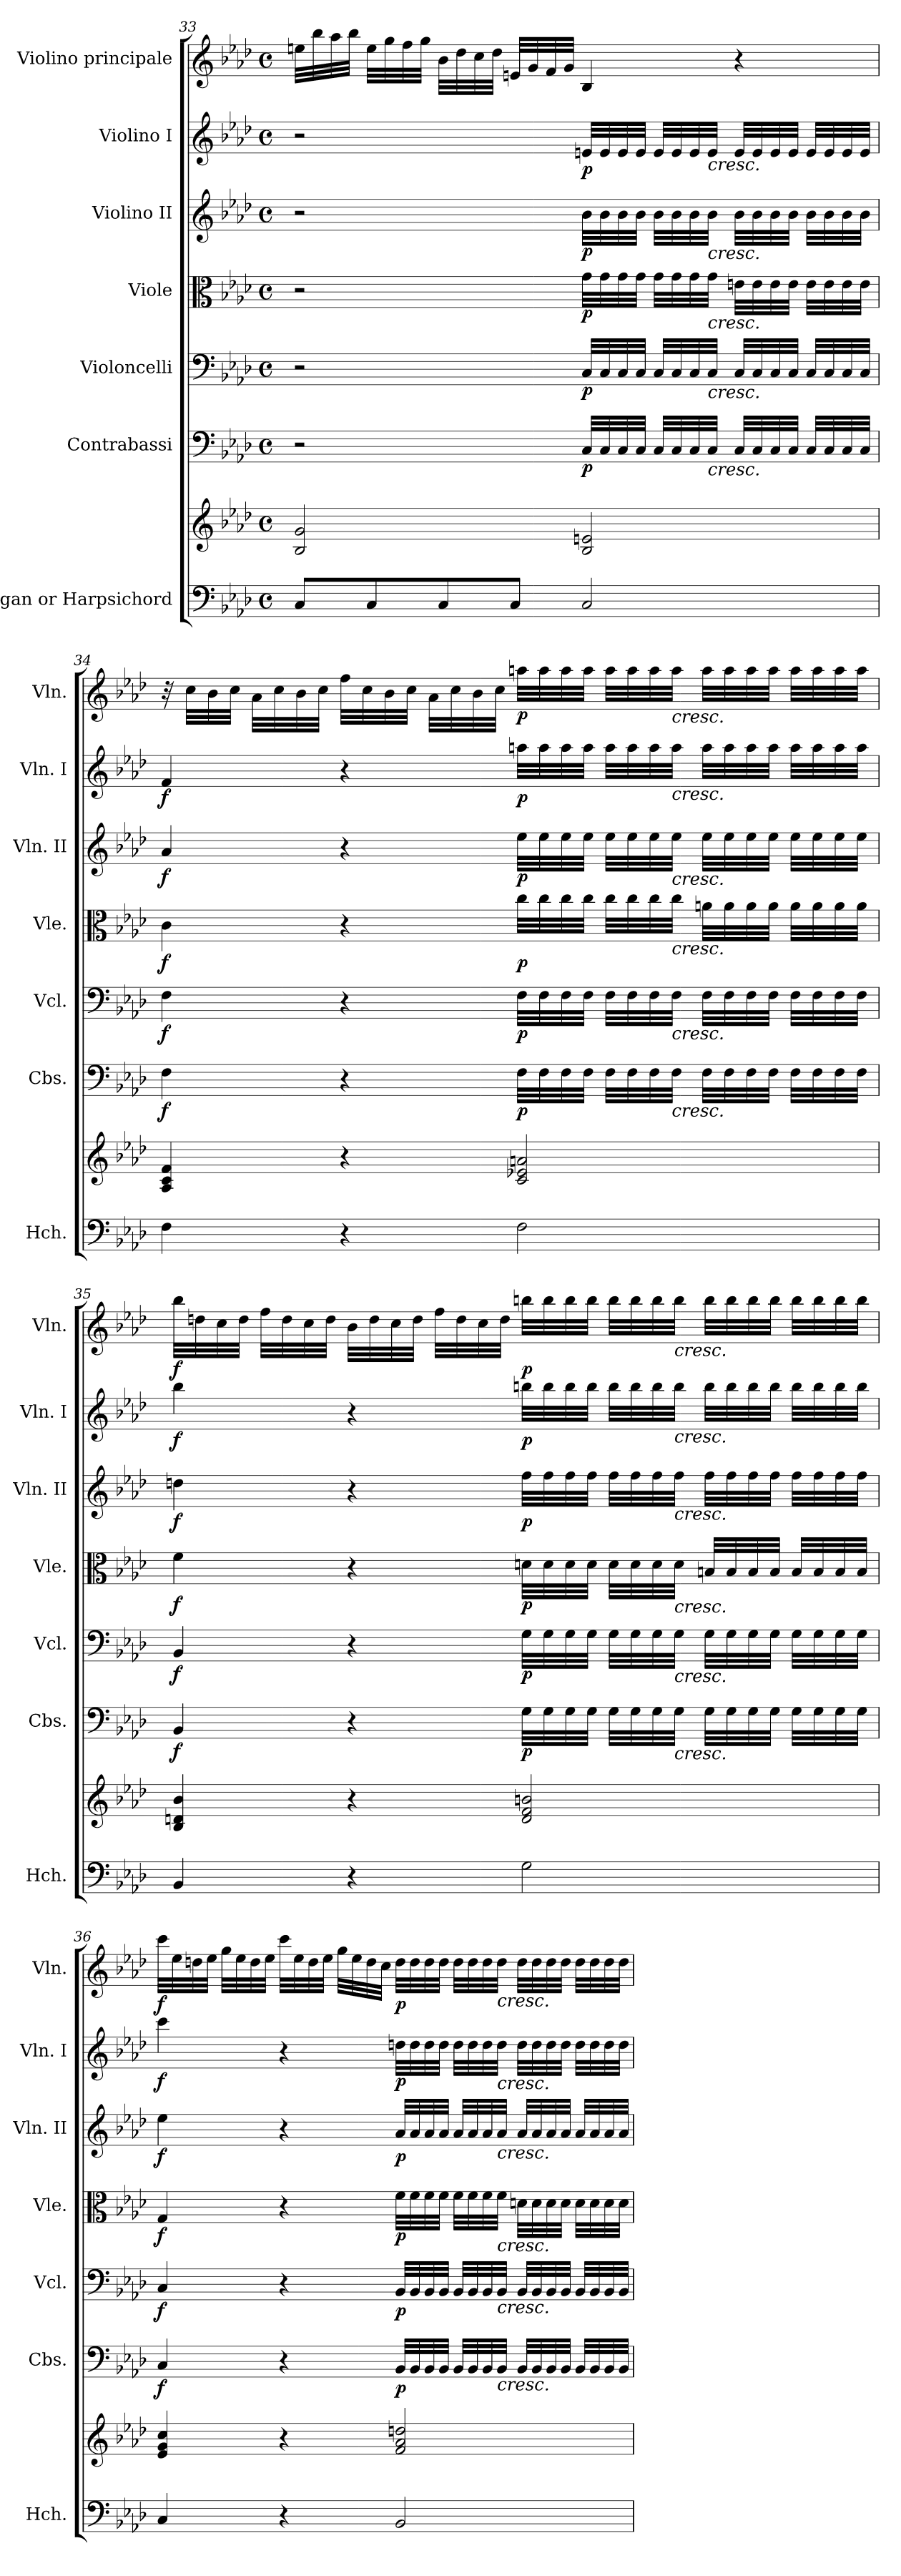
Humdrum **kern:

**kern	**kern	**kern	**dynam	**kern	**dynam	**kern	**dynam	**kern	**dynam	**kern	**dynam	**kern	**dynam
*part7	*part7	*part6	*part6	*part5	*part5	*part4	*part4	*part3	*part3	*part2	*part2	*part1	*part1
*staff8	*staff7	*staff6	*staff6	*staff5	*staff5	*staff4	*staff4	*staff3	*staff3	*staff2	*staff2	*staff1	*staff1
*I"Organ or Harpsichord	*	*I"Contrabassi	*	*I"Violoncelli	*	*I"Viole	*	*I"Violino II	*	*I"Violino I	*	*I"Violino principale	*
*I'Hch.	*	*I'Cbs.	*	*I'Vcl.	*	*I'Vle.	*	*I'Vln. II	*	*I'Vln. I	*	*I'Vln.	*
*clefF4	*clefG2	*clefF4	*	*clefF4	*	*clefC3	*	*clefG2	*	*clefG2	*	*clefG2	*
*	*	*ITrd7c12	*	*	*	*	*	*	*	*	*	*	*
*k[b-e-a-d-]	*k[b-e-a-d-]	*k[b-e-a-d-]	*	*k[b-e-a-d-]	*	*k[b-e-a-d-]	*	*k[b-e-a-d-]	*	*k[b-e-a-d-]	*	*k[b-e-a-d-]	*
*M4/4	*M4/4	*M4/4	*	*M4/4	*	*M4/4	*	*M4/4	*	*M4/4	*	*M4/4	*
*met(c)	*met(c)	*met(c)	*	*met(c)	*	*met(c)	*	*met(c)	*	*met(c)	*	*met(c)	*
=33	=33	=33	=33	=33	=33	=33	=33	=33	=33	=33	=33	=33	=33
8C/L	2B-/ 2g/	2r	.	2r	.	2r	.	2r	.	2r	.	32een\LLL	.
.	.	.	.	.	.	.	.	.	.	.	.	32bb-\	.
.	.	.	.	.	.	.	.	.	.	.	.	32aa-\	.
.	.	.	.	.	.	.	.	.	.	.	.	32bb-\JJJ	.
8C/	.	.	.	.	.	.	.	.	.	.	.	32ee\LLL	.
.	.	.	.	.	.	.	.	.	.	.	.	32gg\	.
.	.	.	.	.	.	.	.	.	.	.	.	32ff\	.
.	.	.	.	.	.	.	.	.	.	.	.	32gg\JJJ	.
8C/	.	.	.	.	.	.	.	.	.	.	.	32b-\LLL	.
.	.	.	.	.	.	.	.	.	.	.	.	32dd-\	.
.	.	.	.	.	.	.	.	.	.	.	.	32cc\	.
.	.	.	.	.	.	.	.	.	.	.	.	32dd-\JJJ	.
8C/J	.	.	.	.	.	.	.	.	.	.	.	32en/LLL	.
.	.	.	.	.	.	.	.	.	.	.	.	32g/	.
.	.	.	.	.	.	.	.	.	.	.	.	32f/	.
.	.	.	.	.	.	.	.	.	.	.	.	32g/JJJ	.
!	!	!	!LO:DY:b	!	!LO:DY:b	!	!LO:DY:b	!	!LO:DY:b	!	!LO:DY:b	!	!
2C/	2B-/ 2en/	32CC/LLL	p	32C/LLL	p	32g\LLL	p	32b-\LLL	p	32en/LLL	p	4B-/	.
.	.	32CC/	.	32C/	.	32g\	.	32b-\	.	32e/	.	.	.
.	.	32CC/	.	32C/	.	32g\	.	32b-\	.	32e/	.	.	.
.	.	32CC/JJJ	.	32C/JJJ	.	32g\JJJ	.	32b-\JJJ	.	32e/JJJ	.	.	.
.	.	32CC/LLL	.	32C/LLL	.	32g\LLL	.	32b-\LLL	.	32e/LLL	.	.	.
.	.	32CC/	.	32C/	.	32g\	.	32b-\	.	32e/	.	.	.
.	.	32CC/	.	32C/	.	32g\	.	32b-\	.	32e/	.	.	.
!	!	!	!	!	!	!	!	!	!	!LO:TX:b:i:t=cresc.	!	!	!
!	!	!	!	!	!	!	!	!LO:TX:b:i:t=cresc.	!	!	!	!	!
!	!	!	!	!	!	!LO:TX:b:i:t=cresc.	!	!	!	!	!	!	!
!	!	!	!	!LO:TX:b:i:t=cresc.	!	!	!	!	!	!	!	!	!
!	!	!LO:TX:b:i:t=cresc.	!	!	!	!	!	!	!	!	!	!	!
.	.	32CC/JJJ	.	32C/JJJ	.	32g\JJJ	.	32b-\JJJ	.	32e/JJJ	.	.	.
.	.	32CC/LLL	.	32C/LLL	.	32en\LLL	.	32b-\LLL	.	32e/LLL	.	4r	.
.	.	32CC/	.	32C/	.	32e\	.	32b-\	.	32e/	.	.	.
.	.	32CC/	.	32C/	.	32e\	.	32b-\	.	32e/	.	.	.
.	.	32CC/JJJ	.	32C/JJJ	.	32e\JJJ	.	32b-\JJJ	.	32e/JJJ	.	.	.
.	.	32CC/LLL	.	32C/LLL	.	32e\LLL	.	32b-\LLL	.	32e/LLL	.	.	.
.	.	32CC/	.	32C/	.	32e\	.	32b-\	.	32e/	.	.	.
.	.	32CC/	.	32C/	.	32e\	.	32b-\	.	32e/	.	.	.
.	.	32CC/JJJ	.	32C/JJJ	.	32e\JJJ	.	32b-\JJJ	.	32e/JJJ	.	.	.
!!LO:PB:g=z
=34	=34	=34	=34	=34	=34	=34	=34	=34	=34	=34	=34	=34	=34
!	!	!	!LO:DY:b	!	!LO:DY:b	!	!LO:DY:b	!	!LO:DY:b	!	!LO:DY:b	!	!
4F\	4A-/ 4c/ 4f/	4FF\	f	4F\	f	4c\	f	4a-/	f	4f/	f	32r	.
.	.	.	.	.	.	.	.	.	.	.	.	32cc\LLL	.
.	.	.	.	.	.	.	.	.	.	.	.	32b-\	.
.	.	.	.	.	.	.	.	.	.	.	.	32cc\JJJ	.
.	.	.	.	.	.	.	.	.	.	.	.	32a-\LLL	.
.	.	.	.	.	.	.	.	.	.	.	.	32cc\	.
.	.	.	.	.	.	.	.	.	.	.	.	32b-\	.
.	.	.	.	.	.	.	.	.	.	.	.	32cc\JJJ	.
4r	4r	4r	.	4r	.	4r	.	4r	.	4r	.	32ff\LLL	.
.	.	.	.	.	.	.	.	.	.	.	.	32cc\	.
.	.	.	.	.	.	.	.	.	.	.	.	32b-\	.
.	.	.	.	.	.	.	.	.	.	.	.	32cc\JJJ	.
.	.	.	.	.	.	.	.	.	.	.	.	32a-\LLL	.
.	.	.	.	.	.	.	.	.	.	.	.	32cc\	.
.	.	.	.	.	.	.	.	.	.	.	.	32b-\	.
.	.	.	.	.	.	.	.	.	.	.	.	32cc\JJJ	.
!	!	!	!LO:DY:b	!	!LO:DY:b	!	!LO:DY:b	!	!LO:DY:b	!	!LO:DY:b	!	!LO:DY:b
2F\	2c/ 2e-X/ 2an/	32FF\LLL	p	32F\LLL	p	32cc\LLL	p	32ee-i\LLL	p	32aan\LLL	p	32aan\LLL	p
.	.	32FF\	.	32F\	.	32cc\	.	32ee-\	.	32aa\	.	32aa\	.
.	.	32FF\	.	32F\	.	32cc\	.	32ee-\	.	32aa\	.	32aa\	.
.	.	32FF\JJJ	.	32F\JJJ	.	32cc\JJJ	.	32ee-\JJJ	.	32aa\JJJ	.	32aa\JJJ	.
.	.	32FF\LLL	.	32F\LLL	.	32cc\LLL	.	32ee-\LLL	.	32aa\LLL	.	32aa\LLL	.
.	.	32FF\	.	32F\	.	32cc\	.	32ee-\	.	32aa\	.	32aa\	.
.	.	32FF\	.	32F\	.	32cc\	.	32ee-\	.	32aa\	.	32aa\	.
!	!	!	!	!	!	!	!	!	!	!	!	!LO:TX:b:i:t=cresc.	!
!	!	!	!	!	!	!	!	!	!	!LO:TX:b:i:t=cresc.	!	!	!
!	!	!	!	!	!	!	!	!LO:TX:b:i:t=cresc.	!	!	!	!	!
!	!	!	!	!	!	!LO:TX:b:i:t=cresc.	!	!	!	!	!	!	!
!	!	!	!	!LO:TX:b:i:t=cresc.	!	!	!	!	!	!	!	!	!
!	!	!LO:TX:b:i:t=cresc.	!	!	!	!	!	!	!	!	!	!	!
.	.	32FF\JJJ	.	32F\JJJ	.	32cc\JJJ	.	32ee-\JJJ	.	32aa\JJJ	.	32aa\JJJ	.
.	.	32FF\LLL	.	32F\LLL	.	32an\LLL	.	32ee-\LLL	.	32aa\LLL	.	32aa\LLL	.
.	.	32FF\	.	32F\	.	32a\	.	32ee-\	.	32aa\	.	32aa\	.
.	.	32FF\	.	32F\	.	32a\	.	32ee-\	.	32aa\	.	32aa\	.
.	.	32FF\JJJ	.	32F\JJJ	.	32a\JJJ	.	32ee-\JJJ	.	32aa\JJJ	.	32aa\JJJ	.
.	.	32FF\LLL	.	32F\LLL	.	32a\LLL	.	32ee-\LLL	.	32aa\LLL	.	32aa\LLL	.
.	.	32FF\	.	32F\	.	32a\	.	32ee-\	.	32aa\	.	32aa\	.
.	.	32FF\	.	32F\	.	32a\	.	32ee-\	.	32aa\	.	32aa\	.
.	.	32FF\JJJ	.	32F\JJJ	.	32a\JJJ	.	32ee-\JJJ	.	32aa\JJJ	.	32aa\JJJ	.
!!LO:LB:g=z
=35	=35	=35	=35	=35	=35	=35	=35	=35	=35	=35	=35	=35	=35
!	!	!	!LO:DY:b	!	!LO:DY:b	!	!LO:DY:b	!	!LO:DY:b	!	!LO:DY:b	!	!LO:DY:b
4BB-/	4B-/ 4dn/ 4b-/	4BBB-/	f	4BB-/	f	4f\	f	4ddn\	f	4bb-\	f	32bb-\LLL	f
.	.	.	.	.	.	.	.	.	.	.	.	32ddn\	.
.	.	.	.	.	.	.	.	.	.	.	.	32cc\	.
.	.	.	.	.	.	.	.	.	.	.	.	32dd\JJJ	.
.	.	.	.	.	.	.	.	.	.	.	.	32ff\LLL	.
.	.	.	.	.	.	.	.	.	.	.	.	32dd\	.
.	.	.	.	.	.	.	.	.	.	.	.	32cc\	.
.	.	.	.	.	.	.	.	.	.	.	.	32dd\JJJ	.
4r	4r	4r	.	4r	.	4r	.	4r	.	4r	.	32b-\LLL	.
.	.	.	.	.	.	.	.	.	.	.	.	32dd\	.
.	.	.	.	.	.	.	.	.	.	.	.	32cc\	.
.	.	.	.	.	.	.	.	.	.	.	.	32dd\JJJ	.
.	.	.	.	.	.	.	.	.	.	.	.	32ff\LLL	.
.	.	.	.	.	.	.	.	.	.	.	.	32dd\	.
.	.	.	.	.	.	.	.	.	.	.	.	32cc\	.
.	.	.	.	.	.	.	.	.	.	.	.	32dd\JJJ	.
!	!	!	!LO:DY:b	!	!LO:DY:b	!	!LO:DY:b	!	!LO:DY:b	!	!LO:DY:b	!	!LO:DY:b
2G\	2d/ 2f/ 2bn/	32GG\LLL	p	32G\LLL	p	32dn\LLL	p	32ff\LLL	p	32bbn\LLL	p	32bbn\LLL	p
.	.	32GG\	.	32G\	.	32d\	.	32ff\	.	32bb\	.	32bb\	.
.	.	32GG\	.	32G\	.	32d\	.	32ff\	.	32bb\	.	32bb\	.
.	.	32GG\JJJ	.	32G\JJJ	.	32d\JJJ	.	32ff\JJJ	.	32bb\JJJ	.	32bb\JJJ	.
.	.	32GG\LLL	.	32G\LLL	.	32d\LLL	.	32ff\LLL	.	32bb\LLL	.	32bb\LLL	.
.	.	32GG\	.	32G\	.	32d\	.	32ff\	.	32bb\	.	32bb\	.
.	.	32GG\	.	32G\	.	32d\	.	32ff\	.	32bb\	.	32bb\	.
!	!	!	!	!	!	!	!	!	!	!	!	!LO:TX:b:i:t=cresc.	!
!	!	!	!	!	!	!	!	!	!	!LO:TX:b:i:t=cresc.	!	!	!
!	!	!	!	!	!	!	!	!LO:TX:b:i:t=cresc.	!	!	!	!	!
!	!	!	!	!	!	!LO:TX:b:i:t=cresc.	!	!	!	!	!	!	!
!	!	!	!	!LO:TX:b:i:t=cresc.	!	!	!	!	!	!	!	!	!
!	!	!LO:TX:b:i:t=cresc.	!	!	!	!	!	!	!	!	!	!	!
.	.	32GG\JJJ	.	32G\JJJ	.	32d\JJJ	.	32ff\JJJ	.	32bb\JJJ	.	32bb\JJJ	.
.	.	32GG\LLL	.	32G\LLL	.	32Bn/LLL	.	32ff\LLL	.	32bb\LLL	.	32bb\LLL	.
.	.	32GG\	.	32G\	.	32B/	.	32ff\	.	32bb\	.	32bb\	.
.	.	32GG\	.	32G\	.	32B/	.	32ff\	.	32bb\	.	32bb\	.
.	.	32GG\JJJ	.	32G\JJJ	.	32B/JJJ	.	32ff\JJJ	.	32bb\JJJ	.	32bb\JJJ	.
.	.	32GG\LLL	.	32G\LLL	.	32B/LLL	.	32ff\LLL	.	32bb\LLL	.	32bb\LLL	.
.	.	32GG\	.	32G\	.	32B/	.	32ff\	.	32bb\	.	32bb\	.
.	.	32GG\	.	32G\	.	32B/	.	32ff\	.	32bb\	.	32bb\	.
.	.	32GG\JJJ	.	32G\JJJ	.	32B/JJJ	.	32ff\JJJ	.	32bb\JJJ	.	32bb\JJJ	.
!!LO:PB:g=z
=36	=36	=36	=36	=36	=36	=36	=36	=36	=36	=36	=36	=36	=36
!	!	!	!LO:DY:b	!	!LO:DY:b	!	!LO:DY:b	!	!LO:DY:b	!	!LO:DY:b	!	!LO:DY:b
4C/	4e-/ 4g/ 4cc/	4CC/	f	4C/	f	4G/	f	4ee-\	f	4ccc\	f	32ccc\LLL	f
.	.	.	.	.	.	.	.	.	.	.	.	32ee-\	.
.	.	.	.	.	.	.	.	.	.	.	.	32ddn\	.
.	.	.	.	.	.	.	.	.	.	.	.	32ee-\JJJ	.
.	.	.	.	.	.	.	.	.	.	.	.	32gg\LLL	.
.	.	.	.	.	.	.	.	.	.	.	.	32ee-\	.
.	.	.	.	.	.	.	.	.	.	.	.	32dd\	.
.	.	.	.	.	.	.	.	.	.	.	.	32ee-\JJJ	.
4r	4r	4r	.	4r	.	4r	.	4r	.	4r	.	32ccc\LLL	.
.	.	.	.	.	.	.	.	.	.	.	.	32ee-\	.
.	.	.	.	.	.	.	.	.	.	.	.	32dd\	.
.	.	.	.	.	.	.	.	.	.	.	.	32ee-\JJJ	.
.	.	.	.	.	.	.	.	.	.	.	.	32gg\LLL	.
.	.	.	.	.	.	.	.	.	.	.	.	32ee-\	.
.	.	.	.	.	.	.	.	.	.	.	.	32dd\	.
.	.	.	.	.	.	.	.	.	.	.	.	32cc\JJJ	.
!	!	!	!LO:DY:b	!	!LO:DY:b	!	!LO:DY:b	!	!LO:DY:b	!	!LO:DY:b	!	!LO:DY:b
2BB-/	2f/ 2a-/ 2ddn/	32BBB-/LLL	p	32BB-/LLL	p	32f\LLL	p	32a-/LLL	p	32ddni\LLL	p	32dd\LLL	p
.	.	32BBB-/	.	32BB-/	.	32f\	.	32a-/	.	32dd\	.	32dd\	.
.	.	32BBB-/	.	32BB-/	.	32f\	.	32a-/	.	32dd\	.	32dd\	.
.	.	32BBB-/JJJ	.	32BB-/JJJ	.	32f\JJJ	.	32a-/JJJ	.	32dd\JJJ	.	32dd\JJJ	.
.	.	32BBB-/LLL	.	32BB-/LLL	.	32f\LLL	.	32a-/LLL	.	32dd\LLL	.	32dd\LLL	.
.	.	32BBB-/	.	32BB-/	.	32f\	.	32a-/	.	32dd\	.	32dd\	.
.	.	32BBB-/	.	32BB-/	.	32f\	.	32a-/	.	32dd\	.	32dd\	.
!	!	!	!	!	!	!	!	!	!	!	!	!LO:TX:b:i:t=cresc.	!
!	!	!	!	!	!	!	!	!	!	!LO:TX:b:i:t=cresc.	!	!	!
!	!	!	!	!	!	!	!	!LO:TX:b:i:t=cresc.	!	!	!	!	!
!	!	!	!	!	!	!LO:TX:b:i:t=cresc.	!	!	!	!	!	!	!
!	!	!	!	!LO:TX:b:i:t=cresc.	!	!	!	!	!	!	!	!	!
!	!	!LO:TX:b:i:t=cresc.	!	!	!	!	!	!	!	!	!	!	!
.	.	32BBB-/JJJ	.	32BB-/JJJ	.	32f\JJJ	.	32a-/JJJ	.	32dd\JJJ	.	32dd\JJJ	.
.	.	32BBB-/LLL	.	32BB-/LLL	.	32dn\LLL	.	32a-/LLL	.	32dd\LLL	.	32dd\LLL	.
.	.	32BBB-/	.	32BB-/	.	32d\	.	32a-/	.	32dd\	.	32dd\	.
.	.	32BBB-/	.	32BB-/	.	32d\	.	32a-/	.	32dd\	.	32dd\	.
.	.	32BBB-/JJJ	.	32BB-/JJJ	.	32d\JJJ	.	32a-/JJJ	.	32dd\JJJ	.	32dd\JJJ	.
.	.	32BBB-/LLL	.	32BB-/LLL	.	32d\LLL	.	32a-/LLL	.	32dd\LLL	.	32dd\LLL	.
.	.	32BBB-/	.	32BB-/	.	32d\	.	32a-/	.	32dd\	.	32dd\	.
.	.	32BBB-/	.	32BB-/	.	32d\	.	32a-/	.	32dd\	.	32dd\	.
.	.	32BBB-/JJJ	.	32BB-/JJJ	.	32d\JJJ	.	32a-/JJJ	.	32dd\JJJ	.	32dd\JJJ	.
=	=	=	=	=	=	=	=	=	=	=	=	=	=
*-	*-	*-	*-	*-	*-	*-	*-	*-	*-	*-	*-	*-	*-
